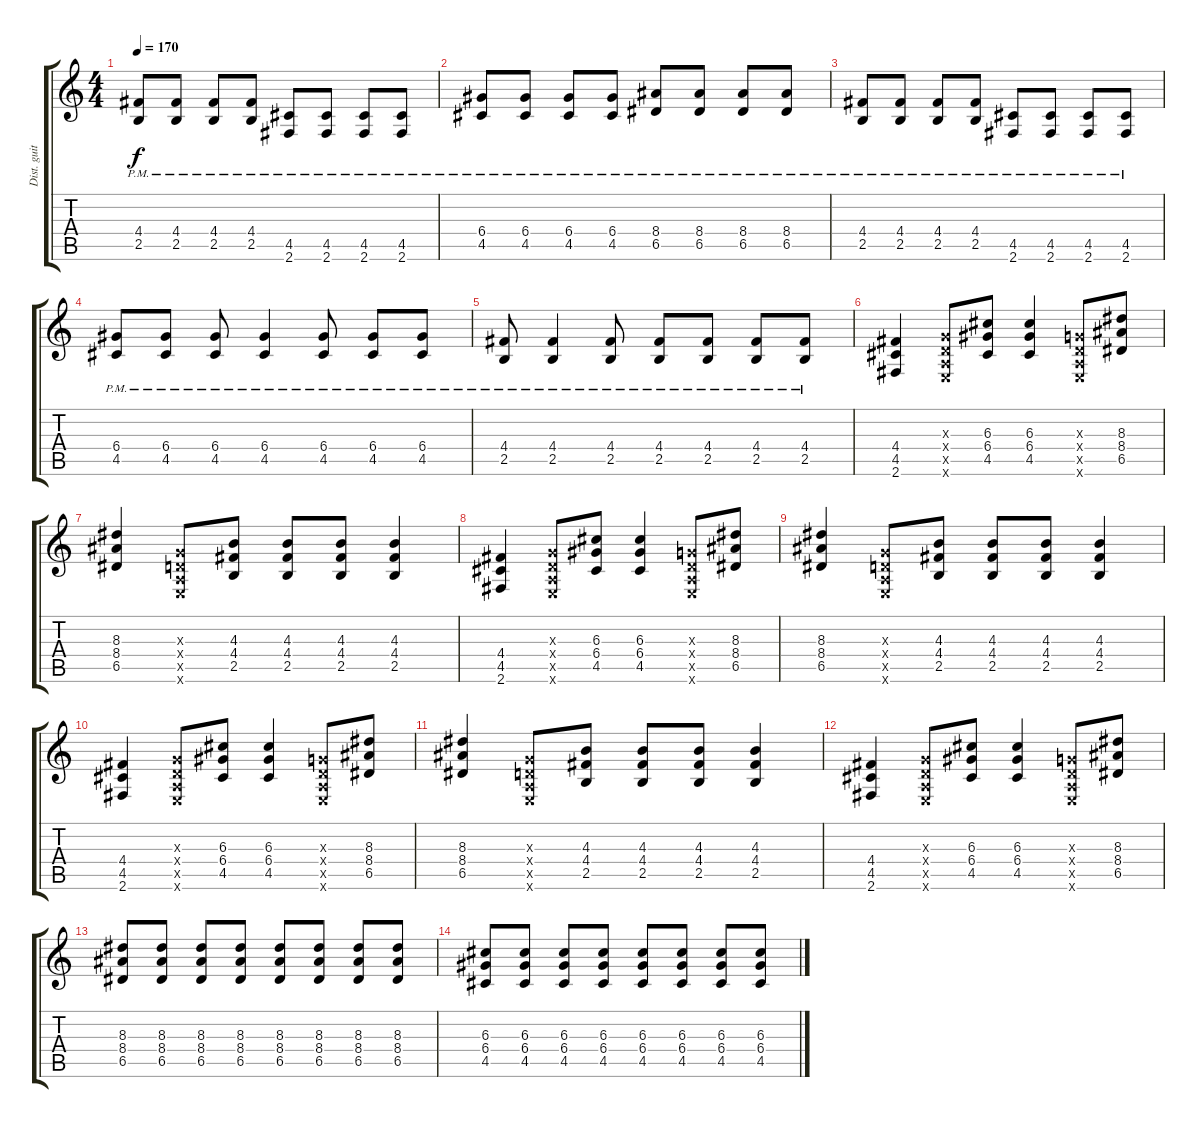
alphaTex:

\track ("Dist. guitar (TOM)" "Dist. guit") {instrument distortionguitar}
\staff {score tabs}
\tuning (E4 B3 G3 D3 A2 E2) {hide}
\ts (4 4)
\tempo 170
\clef g2
\ks c
(4.4{pm} 2.5{pm}).8{dy f} (4.4{pm} 2.5{pm}).8 (4.4{pm} 2.5{pm}).8 (4.4{pm} 2.5{pm}).8 (4.5{pm} 2.6{pm}).8 (4.5{pm} 2.6{pm}).8 (4.5{pm} 2.6{pm}).8 (4.5{pm} 2.6{pm}).8 |
(6.4{pm} 4.5{pm}).8 (6.4{pm} 4.5{pm}).8 (6.4{pm} 4.5{pm}).8 (6.4{pm} 4.5{pm}).8 (8.4{pm} 6.5{pm}).8 (8.4{pm} 6.5{pm}).8 (8.4{pm} 6.5{pm}).8 (8.4{pm} 6.5{pm}).8 |
(4.4{pm} 2.5{pm}).8 (4.4{pm} 2.5{pm}).8 (4.4{pm} 2.5{pm}).8 (4.4{pm} 2.5{pm}).8 (4.5{pm} 2.6{pm}).8 (4.5{pm} 2.6{pm}).8 (4.5{pm} 2.6{pm}).8 (4.5{pm} 2.6{pm}).8 |
(6.4{pm} 4.5{pm}).8 (6.4{pm} 4.5{pm}).8 (6.4{pm} 4.5{pm}).8 (6.4{pm} 4.5).4 (6.4{pm} 4.5{pm}).8 (6.4{pm} 4.5{pm}).8 (6.4{pm} 4.5{pm}).8 |
(4.4{pm} 2.5{pm}).8 (4.4 2.5{pm}).4 (4.4{pm} 2.5{pm}).8 (4.4{pm} 2.5{pm}).8 (4.4{pm} 2.5{pm}).8 (4.4{pm} 2.5{pm}).8 (4.4{pm} 2.5{pm}).8 |
(4.4 4.5 2.6).4 (0.3{x} 0.4{x} 0.5{x} 0.6{x}).8 (6.3 6.4 4.5).8 (6.3 6.4 4.5).4 (0.3{x} 0.4{x} 0.5{x} 0.6{x}).8 (8.3 8.4 6.5).8 |
(8.3 8.4 6.5).4 (0.3{x} 0.4{x} 0.5{x} 0.6{x}).8 (4.3 4.4 2.5).8 (4.3 4.4 2.5).8 (4.3 4.4 2.5).8 (4.3 4.4 2.5).4 |
(4.4 4.5 2.6).4 (0.3{x} 0.4{x} 0.5{x} 0.6{x}).8 (6.3 6.4 4.5).8 (6.3 6.4 4.5).4 (0.3{x} 0.4{x} 0.5{x} 0.6{x}).8 (8.3 8.4 6.5).8 |
(8.3 8.4 6.5).4 (0.3{x} 0.4{x} 0.5{x} 0.6{x}).8 (4.3 4.4 2.5).8 (4.3 4.4 2.5).8 (4.3 4.4 2.5).8 (4.3 4.4 2.5).4 |
(4.4 4.5 2.6).4 (0.3{x} 0.4{x} 0.5{x} 0.6{x}).8 (6.3 6.4 4.5).8 (6.3 6.4 4.5).4 (0.3{x} 0.4{x} 0.5{x} 0.6{x}).8 (8.3 8.4 6.5).8 |
(8.3 8.4 6.5).4 (0.3{x} 0.4{x} 0.5{x} 0.6{x}).8 (4.3 4.4 2.5).8 (4.3 4.4 2.5).8 (4.3 4.4 2.5).8 (4.3 4.4 2.5).4 |
(4.4 4.5 2.6).4 (0.3{x} 0.4{x} 0.5{x} 0.6{x}).8 (6.3 6.4 4.5).8 (6.3 6.4 4.5).4 (0.3{x} 0.4{x} 0.5{x} 0.6{x}).8 (8.3 8.4 6.5).8 |
(8.3 8.4 6.5).8 (8.3 8.4 6.5).8 (8.3 8.4 6.5).8 (8.3 8.4 6.5).8 (8.3 8.4 6.5).8 (8.3 8.4 6.5).8 (8.3 8.4 6.5).8 (8.3 8.4 6.5).8 |
(6.3 6.4 4.5).8 (6.3 6.4 4.5).8 (6.3 6.4 4.5).8 (6.3 6.4 4.5).8 (6.3 6.4 4.5).8 (6.3 6.4 4.5).8 (6.3 6.4 4.5).8 (6.3 6.4 4.5).8
